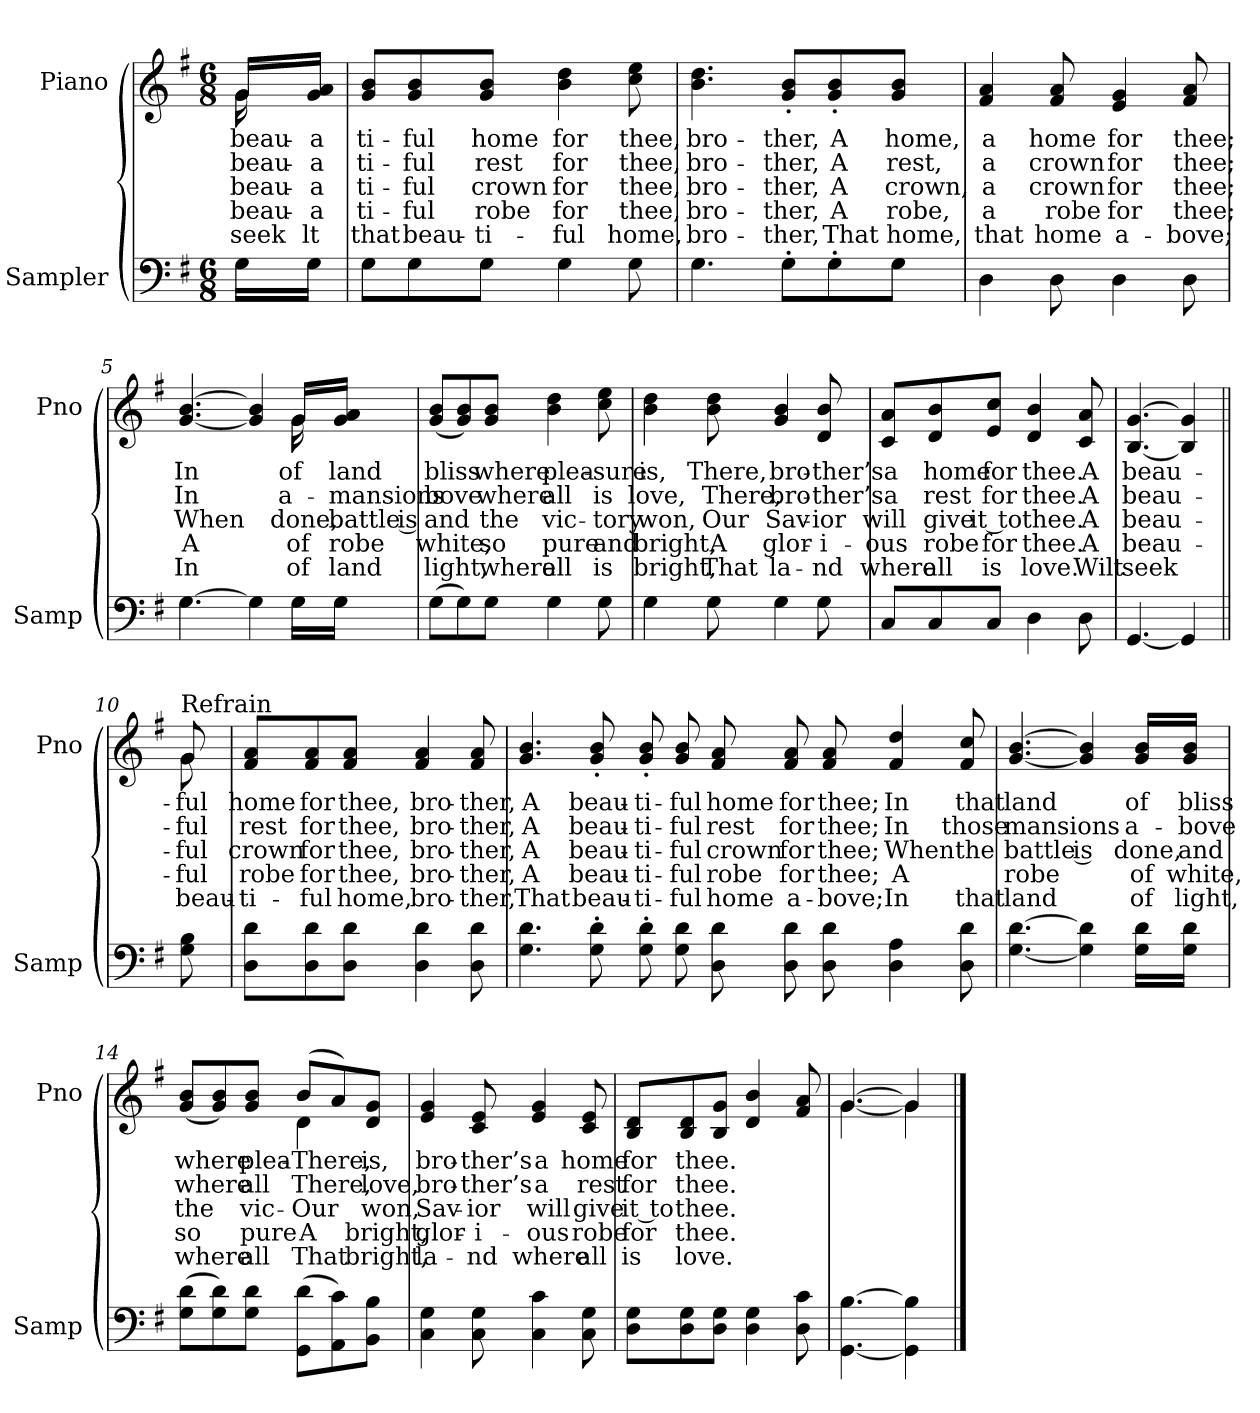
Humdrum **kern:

**kern	**kern	**text	**text	**text	**text	**text
*part2	*part1	*part1	*part1	*part1	*part1	*part1
*staff2	*staff1	*staff1	*staff1	*staff1	*staff1	*staff1
*I"Sampler	*I"Piano	*	*	*	*	*
*I'Samp	*I'Pno	*	*	*	*	*
*clefF4	*clefG2	*	*	*	*	*
*k[f#]	*k[f#]	*	*	*	*	*
*G:	*G:	*	*	*	*	*
*M6/8	*M6/8	*	*	*	*	*
=1	=1	=1	=1	=1	=1	=1
*	*^	*	*	*	*	*
16G\LL	16g/LL	16g	beau-	beau-	beau-	beau-	seek
16G\JJ	16g/ 16a/JJ	16ryy	a	a	a	a	-lt
*	*v	*v	*	*	*	*	*
=2	=2	=2	=2	=2	=2	=2
8G\L	8g/ 8b/L	-ti-	-ti-	-ti-	-ti-	that
8G\	8g/ 8b/	-ful	-ful	-ful	-ful	beau-
8G\J	8g/ 8b/J	home	rest	crown	robe	-ti-
4G	4b 4dd	for	for	for	for	-ful
8G	8cc 8ee	thee,	thee,	thee,	thee,	home,
=3	=3	=3	=3	=3	=3	=3
4.G	4.b 4.dd	bro-	bro-	bro-	bro-	bro-
8G'\L	8g'/ 8b'/L	-ther,	-ther,	-ther,	-ther,	-ther,
8G'\	8g'/ 8b'/	A	A	A	A	That
8G\J	8g/ 8b/J	home,	rest,	crown,	robe,	home,
=4	=4	=4	=4	=4	=4	=4
4D	4f# 4a	a	a	a	a	that
8D	8f# 8a	home	crown	crown	robe	home
4D	4e 4g	for	for	for	for	a-
8D	8f# 8a	thee;	thee;	thee;	thee;	-bove;
=5	=5	=5	=5	=5	=5	=5
*	*^	*	*	*	*	*
[4.G	[4.g [4.b	8ryy	In	In	When	A	In
*	*v	*v	*	*	*	*	*
4G]	4g] 4b]	.	.	.	.	.
*	*^	*	*	*	*	*
16G\LL	16g/LL	16g	of	a-	done,	of	of
16G\JJ	16g/ 16a/JJ	16ryy	land	mansions	battle is	robe	land
*	*v	*v	*	*	*	*	*
=6	=6	=6	=6	=6	=6	=6
(8G\L	(8g/ 8b/L	bliss	-bove	and	white,	light,
8G\)	8g/ 8b/)	.	.	.	.	.
8G\J	8g/ 8b/J	where	where	the	so	where
4G	4b 4dd	plea-	all	vic-	pure	all
8G	8cc 8ee	-sure	is	-tory	and	is
=7	=7	=7	=7	=7	=7	=7
4G	4b 4dd	is,	love,	won,	bright,	bright,
8G	8b 8dd	There,	There,	Our	A	That
4G	4g 4b	bro-	bro-	Sav-	glor-	la-
8G	8d 8b	-ther’s	-ther’s	-ior	-i-	-nd
=8	=8	=8	=8	=8	=8	=8
8C/L	8c/ 8a/L	a	a	will	-ous	where
8C/	8d/ 8b/	home	rest	give	robe	all
8C/J	8e/ 8cc/J	for	for	it to	for	is
4D	4d 4b	thee.	thee.	thee.	thee.	love.
8D	8c 8a	A	A	A	A	Wilt
=9	=9	=9	=9	=9	=9	=9
[4.GG	[4.B [4.g	beau-	beau-	beau-	beau-	seek
4GG]	4B] 4g]	.	.	.	.	.
=10||	=10||	=10||	=10||	=10||	=10||	=10||
*	*^	*	*	*	*	*
!	!LO:TX:t=Refrain	!	!	!	!	!	!
8G 8B	8g/	8g	-ful	-ful	-ful	-ful	beau-
*	*v	*v	*	*	*	*	*
=11	=11	=11	=11	=11	=11	=11
8D\ 8d\L	8f#/ 8a/L	home	rest	crown	robe	-ti-
8D\ 8d\	8f#/ 8a/	for	for	for	for	-ful
8D\ 8d\J	8f#/ 8a/J	thee,	thee,	thee,	thee,	home,
4D 4d	4f# 4a	bro-	bro-	bro-	bro-	bro-
8D 8d	8f# 8a	-ther,	-ther,	-ther,	-ther,	-ther,
=12	=12	=12	=12	=12	=12	=12
4.G\ 4.d\	4.g 4.b	A	A	A	A	That
8G\' 8d\'	8g' 8b'	beau-	beau-	beau-	beau-	beau-
8G\' 8d\'	8g' 8b'	-ti-	-ti-	-ti-	-ti-	-ti-
8G\ 8d\	8g 8b	-ful	-ful	-ful	-ful	-ful
8D 8d	8f# 8a	home	rest	crown	robe	home
8D 8d	8f# 8a	for	for	for	for	a-
8D 8d	8f# 8a	thee;	thee;	thee;	thee;	-bove;
4D 4A	4f# 4dd	In	In	When	A	In
8D 8d	8f# 8cc	that	those	the	.	that
=13	=13	=13	=13	=13	=13	=13
[4.G [4.d	[4.g [4.b	land	mansions	battle is	robe	land
4G] 4d]	4g] 4b]	.	.	.	.	.
16G\ 16d\LL	16g/ 16b/LL	of	a-	done,	of	of
16G\ 16d\JJ	16g/ 16b/JJ	bliss	-bove	and	white,	light,
=14	=14	=14	=14	=14	=14	=14
*	*^	*	*	*	*	*
(8G\ 8d\L	(8g/ 8b/L	4.ryy	where	where	the	so	where
8G\ 8d\)	8g/ 8b/)	.	.	.	.	.	.
8G\ 8d\J	8g/ 8b/J	.	plea-	all	vic-	pure	all
(8GG\ 8d\L	(8b/L	4d	There,	There,	Our	A	That
8AA\ 8c\)	8a/)	.	.	.	.	.	.
8BB\ 8B\J	8d/ 8g/J	8ryy	is,	love,	won,	bright,	bright,
*	*v	*v	*	*	*	*	*
=15	=15	=15	=15	=15	=15	=15
4C 4G	4e 4g	bro-	bro-	Sav-	glor-	la-
8C 8G	8c 8e	-ther’s	-ther’s	-ior	-i-	-nd
4C 4c	4e 4g	a	a	will	-ous	where
8C\ 8G\	8c 8e	home	rest	give	robe	all
=16	=16	=16	=16	=16	=16	=16
8D\ 8G\L	8B/ 8d/L	for	for	it to	for	is
8D\ 8G\	8B/ 8d/	thee.	thee.	thee.	thee.	love.
8D\ 8G\J	8B/ 8g/J	.	.	.	.	.
4D 4G	4d 4b	.	.	.	.	.
8D 8c	8f# 8a	.	.	.	.	.
=17	=17	=17	=17	=17	=17	=17
*	*^	*	*	*	*	*
[4.GG [4.B	[4.g/	[4.g	.	.	.	.	.
4GG] 4B]	4g/]	4g]	.	.	.	.	.
*	*v	*v	*	*	*	*	*
==	==	==	==	==	==	==
*-	*-	*-	*-	*-	*-	*-
